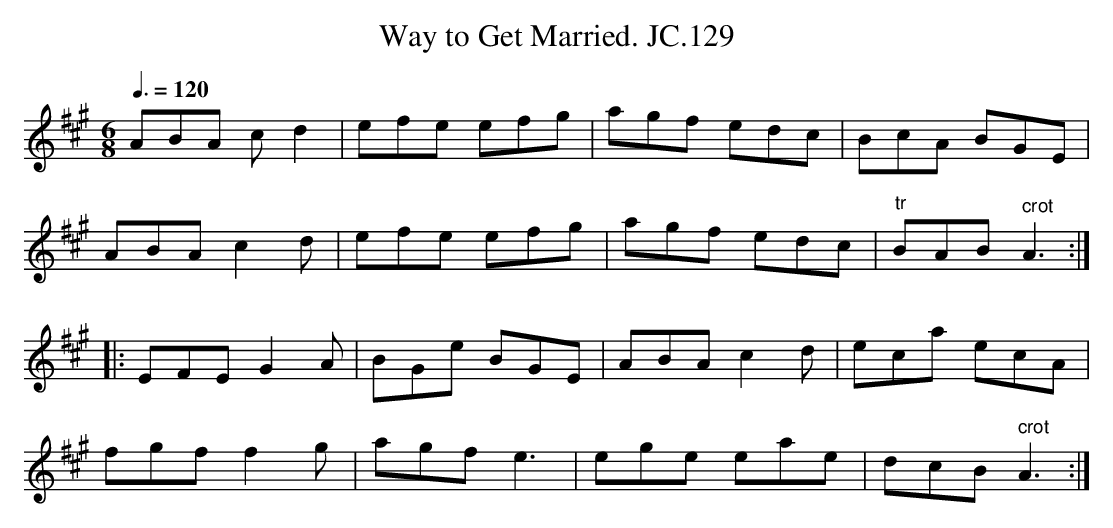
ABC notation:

X:1
T:Way to Get Married. JC.129
M:6/8
L:1/8
Q:3/8=120
K:A
ABA cd2|efe efg|\\
agf edc|BcA BGE|
ABAc2d|efe efg|agf edc|"^tr"BAB" crot"A3:|
|:EFEG2A|BGe BGE|ABAc2d|eca ecA|
fgff2g|agfe3|ege eae|dcB" crot"A3:|
